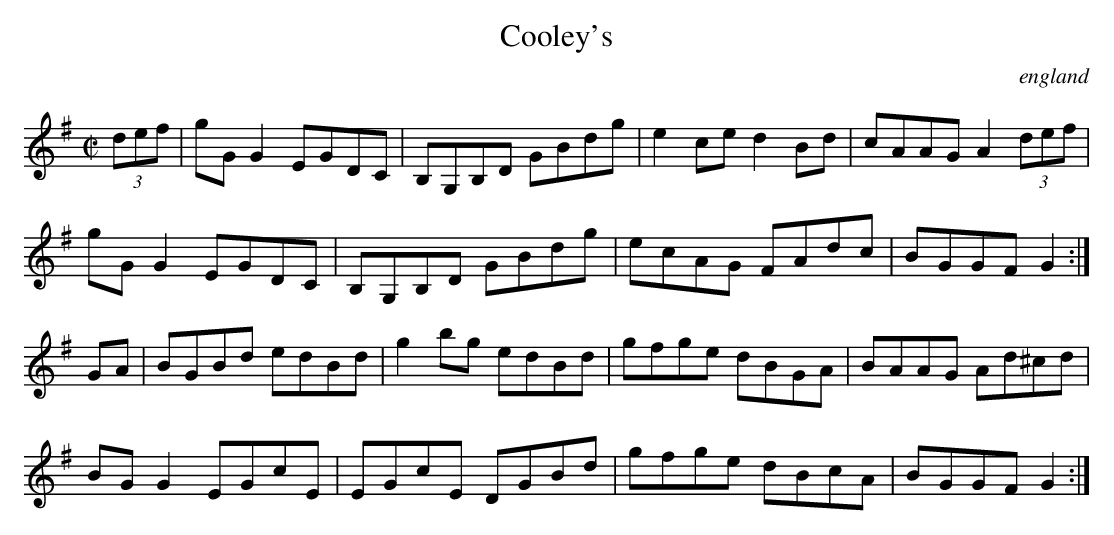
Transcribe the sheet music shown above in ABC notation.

X:1
T:Cooley's
O:england
M:C|
L:1/8
K:G Major
(3def|gGG2 EGDC|B,G,B,D GBdg|e2ce d2Bd|cAAG A2 (3def|
gGG2 EGDC|B,G,B,D GBdg|ecAG FAdc|BGGF G2:|
GA|BGBd edBd|g2bg edBd|gfge dBGA|BAAG Ad^cd|
BGG2 EGcE|EGcE DGBd|gfge dBcA|BGGF G2:|
